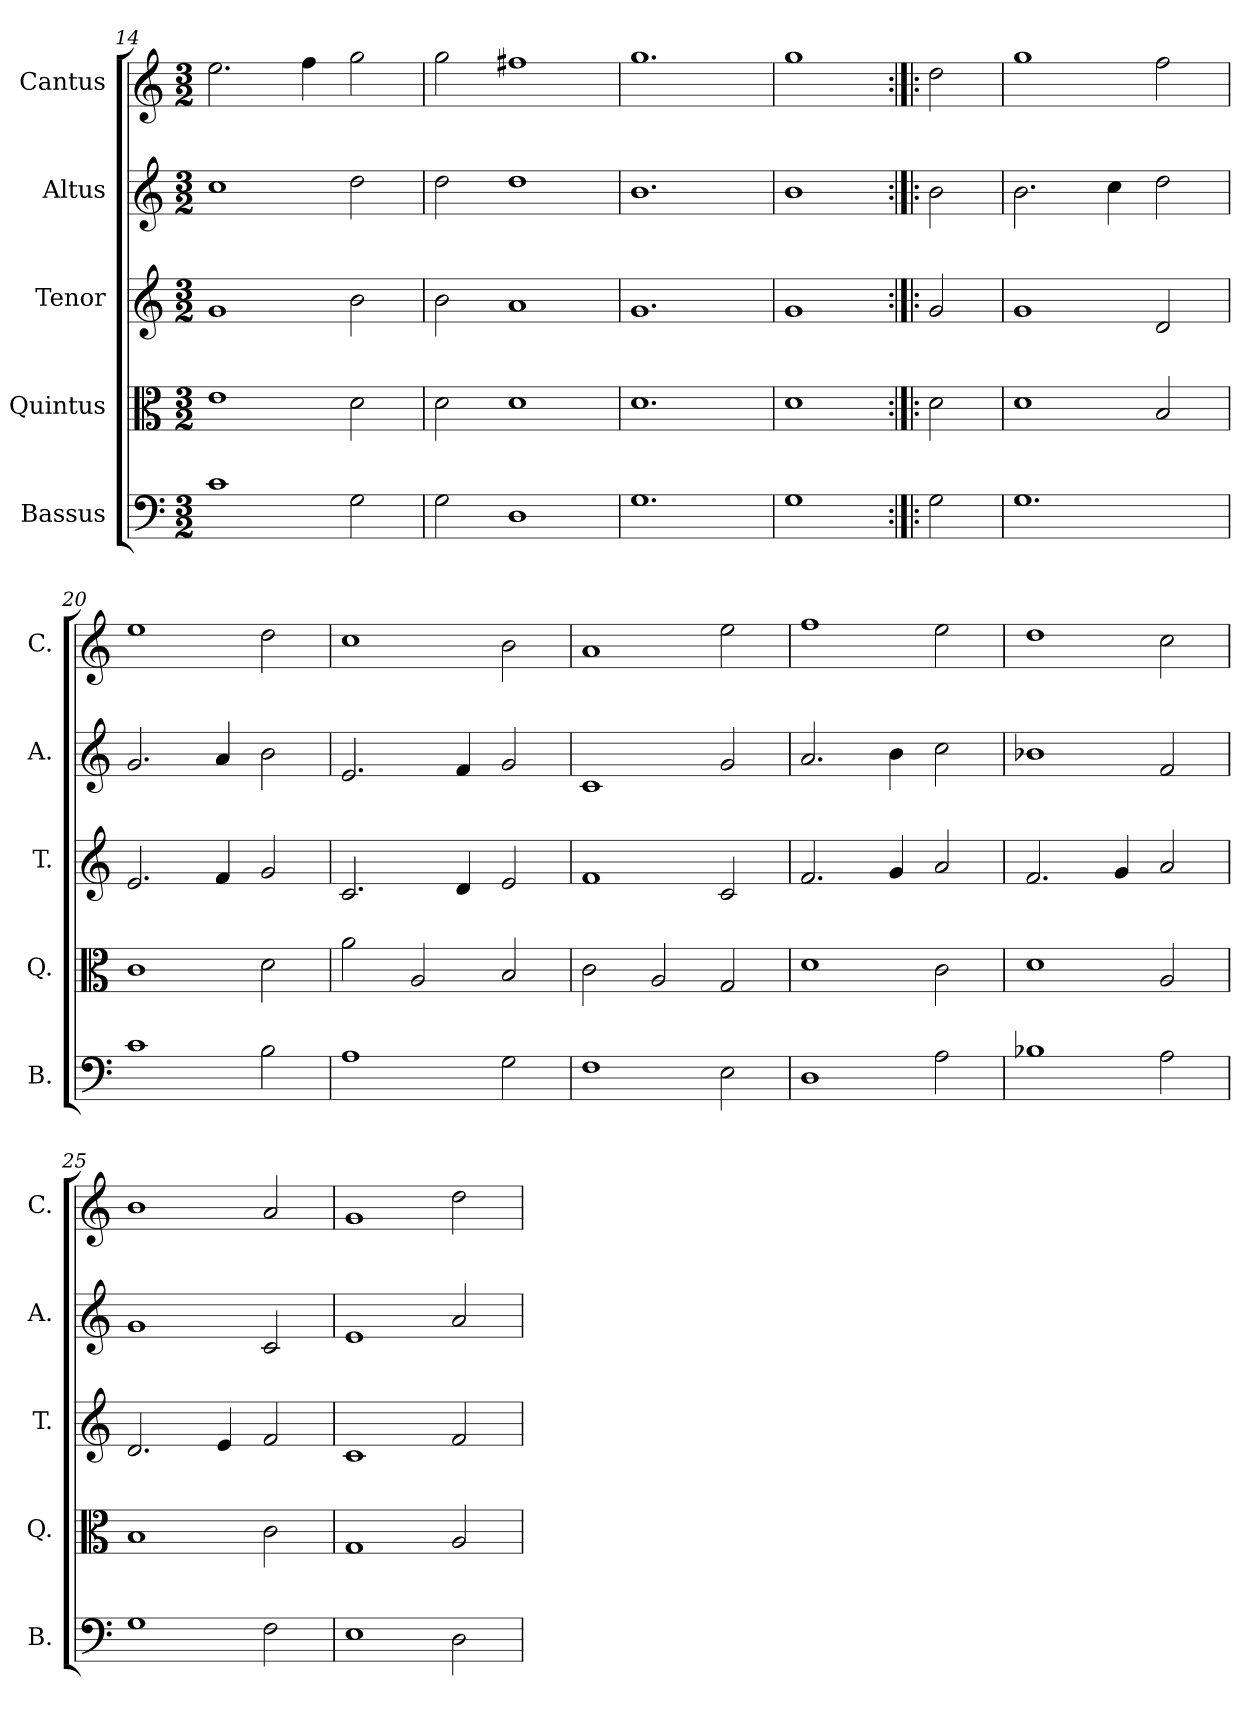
**kern	**kern	**kern	**kern	**kern
*part5	*part4	*part3	*part2	*part1
*staff5	*staff4	*staff3	*staff2	*staff1
*I"Bassus	*I"Quintus	*I"Tenor	*I"Altus	*I"Cantus
*I'B.	*I'Q.	*I'T.	*I'A.	*I'C.
*clefF4	*clefC3	*clefG2	*clefG2	*clefG2
*k[]	*k[]	*k[]	*k[]	*k[]
*M3/2	*M3/2	*M3/2	*M3/2	*M3/2
=14	=14	=14	=14	=14
1c	1e	1g	1cc	2.ee\
.	.	.	.	4ff\
2G\	2d\	2b\	2dd\	2gg\
=15	=15	=15	=15	=15
2G\	2d\	2b\	2dd\	2gg\
1D	1d	1a	1dd	1ff#X
=16	=16	=16	=16	=16
1.G	1.d	1.g	1.b	1.gg
=17	=17	=17	=17	=17
1G	1d	1g	1b	1gg
=18:|!|:	=18:|!|:	=18:|!|:	=18:|!|:	=18:|!|:
2G\	2d\	2g/	2b\	2dd\
=19	=19	=19	=19	=19
1.G	1d	1g	2.b\	1gg
.	.	.	4cc\	.
.	2B/	2d/	2dd\	2ff\
=20	=20	=20	=20	=20
1c	1c	2.e/	2.g/	1ee
.	.	4f/	4a/	.
2B\	2d\	2g/	2b\	2dd\
=21	=21	=21	=21	=21
1A	2a\	2.c/	2.e/	1cc
.	2A/	.	.	.
.	.	4d/	4f/	.
2G\	2B/	2e/	2g/	2b\
=22	=22	=22	=22	=22
1F	2c\	1f	1c	1a
.	2A/	.	.	.
2E\	2G/	2c/	2g/	2ee\
!!LO:LB:g=z
=23	=23	=23	=23	=23
1D	1d	2.f/	2.a/	1ff
.	.	4g/	4b\	.
2A\	2c\	2a/	2cc\	2ee\
=24	=24	=24	=24	=24
1B-X	1d	2.f/	1b-X	1dd
.	.	4g/	.	.
2A\	2A/	2a/	2f/	2cc\
=25	=25	=25	=25	=25
1G	1B	2.d/	1g	1b
.	.	4e/	.	.
2F\	2c\	2f/	2c/	2a/
=26	=26	=26	=26	=26
1E	1G	1c	1e	1g
2D\	2A/	2f/	2a/	2dd\
=	=	=	=	=
*-	*-	*-	*-	*-
